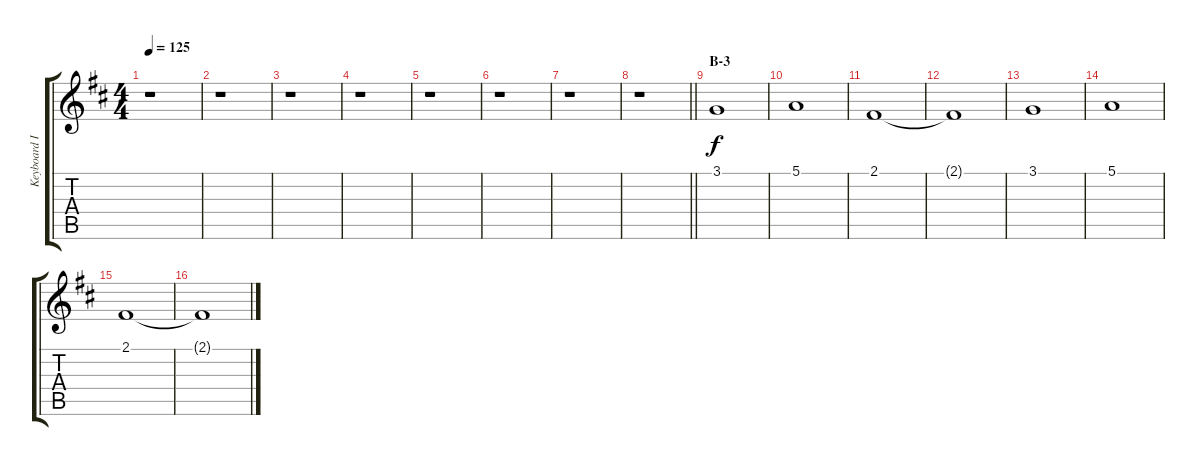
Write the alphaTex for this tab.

\track ("Keyboard I" "Keyboard I") {instrument pad2warm}
\staff {score tabs}
\tuning (E4 B3 G3 D3 A2 E2) {hide}
\ts (4 4)
\tempo 125
\clef g2
\ks d
r.1{dy f} |
r.1 |
r.1 |
r.1 |
r.1 |
r.1 |
r.1 |
\barLineRight lightlight
r.1 |
\section ("" "B-3")
3.1.1 |
5.1.1 |
2.1.1 |
2.1{t}.1 |
3.1.1 |
5.1.1 |
2.1.1 |
2.1{t}.1
